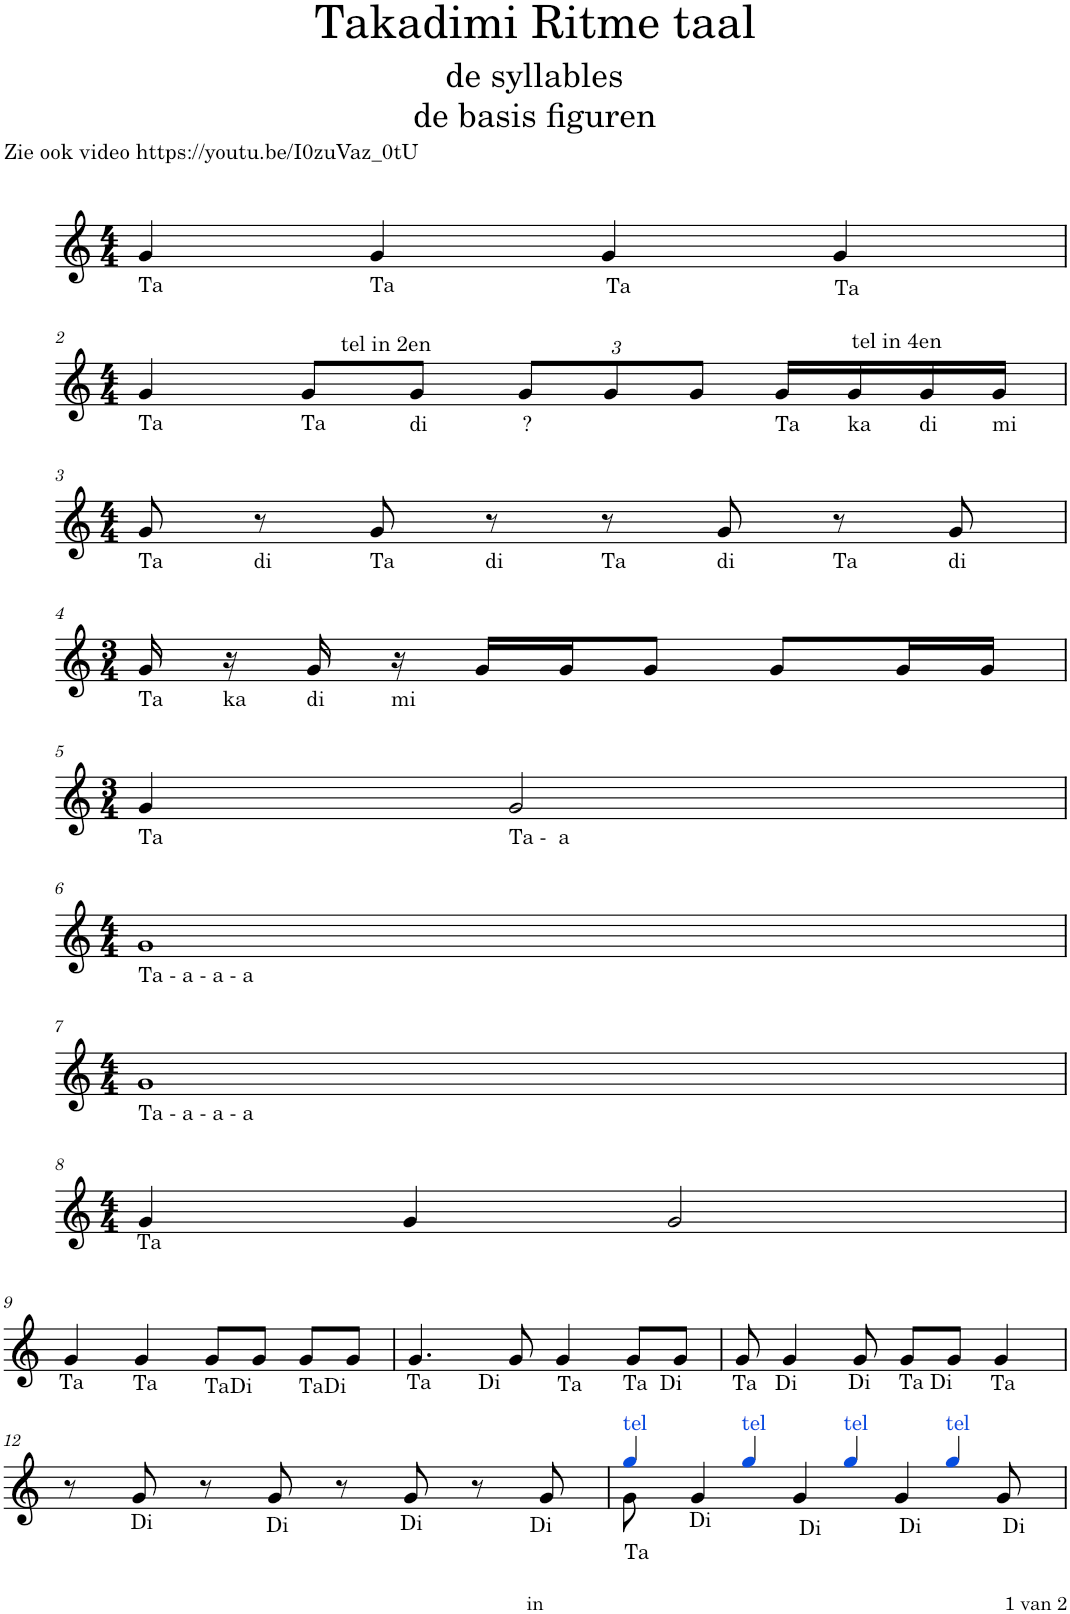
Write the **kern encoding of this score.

**kern
*part1
*staff1
*I"Piano
*I'Pno.
*clefG2
*k[]
*M4/4
=1
!LO:TX:b:t=Ta
!LO:TX:a:t=Zie ook video https&colon;//youtu.be/I0zuVaz_0tU
4g/
!LO:TX:b:t=Ta
4g/
!LO:TX:b:t=Ta
4g/
!LO:TX:b:t=Ta
4g/
!!LO:LB:g=z
=2
*M4/4
!LO:TX:b:t=Ta
4g/
!LO:TX:b:t=Ta
!LO:TX:a:t=tel in 2en
8g/L
!LO:TX:b:t=di
8g/J
*Xbrackettup
!LO:TX:b:t=?
12g/L
12g/
12g/J
!LO:TX:b:t=Ta
!LO:TX:a:t=tel in 4en
16g/LL
!LO:TX:b:t=ka
16g/
!LO:TX:b:t=di
16g/
!LO:TX:b:t=mi
16g/JJ
!!LO:LB:g=z
=3
*M4/4
!LO:TX:b:t=Ta
8g/
!LO:TX:b:t=di
8r
!LO:TX:b:t=Ta
8g/
!LO:TX:b:t=di
8r
!LO:TX:b:t=Ta
8r
!LO:TX:b:t=di
8g/
!LO:TX:b:t=Ta
8r
!LO:TX:b:t=di
8g/
!!LO:LB:g=z
=4
*M3/4
!LO:TX:b:t=Ta
16g/
!LO:TX:b:t=ka
16r
!LO:TX:b:t=di
16g/
!LO:TX:b:t=mi
16r
16g/LL
16g/J
8g/J
8g/L
16g/L
16g/JJ
!!LO:LB:g=z
=5
*M3/4
!LO:TX:b:t=Ta
4g/
!LO:TX:b:t=Ta -  a
2g/
!!LO:LB:g=z
=6
*M4/4
!LO:TX:b:t=Ta - a - a - a
1g
!!LO:LB:g=z
=7
*M4/4
!LO:TX:b:t=Ta - a - a - a
1g
!!LO:LB:g=z
=8
*M4/4
!LO:TX:b:t=Ta
4g/
4g/
2g/
!!LO:LB:g=z
=9
!LO:TX:b:t=Ta
4g/
!LO:TX:b:t=Ta
4g/
!LO:TX:b:t=TaDi
8g/L
8g/J
!LO:TX:b:t=TaDi
8g/L
8g/J
=10
!LO:TX:b:t=Ta        Di
4.g/
8g/
!LO:TX:b:t=Ta
4g/
!LO:TX:b:t=Ta  Di
8g/L
8g/J
=11
!LO:TX:b:t=Ta   Di
8g/
4g/
!LO:TX:b:t=Di
8g/
!LO:TX:b:t=Ta Di
8g/L
8g/J
!LO:TX:b:t=Ta
4g/
!!LO:LB:g=z
=12
!LO:TX:b:t=Di
8r
8g/
!LO:TX:b:t=Di
8r
8g/
!LO:TX:b:t=Di
8r
8g/
!LO:TX:b:t=Di
8r
8g/
=13
*^
!LO:TX:b:t=Ta	!
!LO:TX:a:color=#064EE0:t=tel	!
8g\	4ggi/
!LO:TX:b:t=Di	!
4g/	.
!	!LO:TX:a:color=#064EE0:t=tel
.	4ggi/
!LO:TX:b:t=Di	!
4g/	.
!	!LO:TX:a:color=#064EE0:t=tel
.	4ggi/
!LO:TX:b:t=Di	!
4g/	.
!	!LO:TX:a:color=#064EE0:t=tel
.	4ggi/
!LO:TX:b:t=Di	!
8g/	.
*v	*v
=
*-
